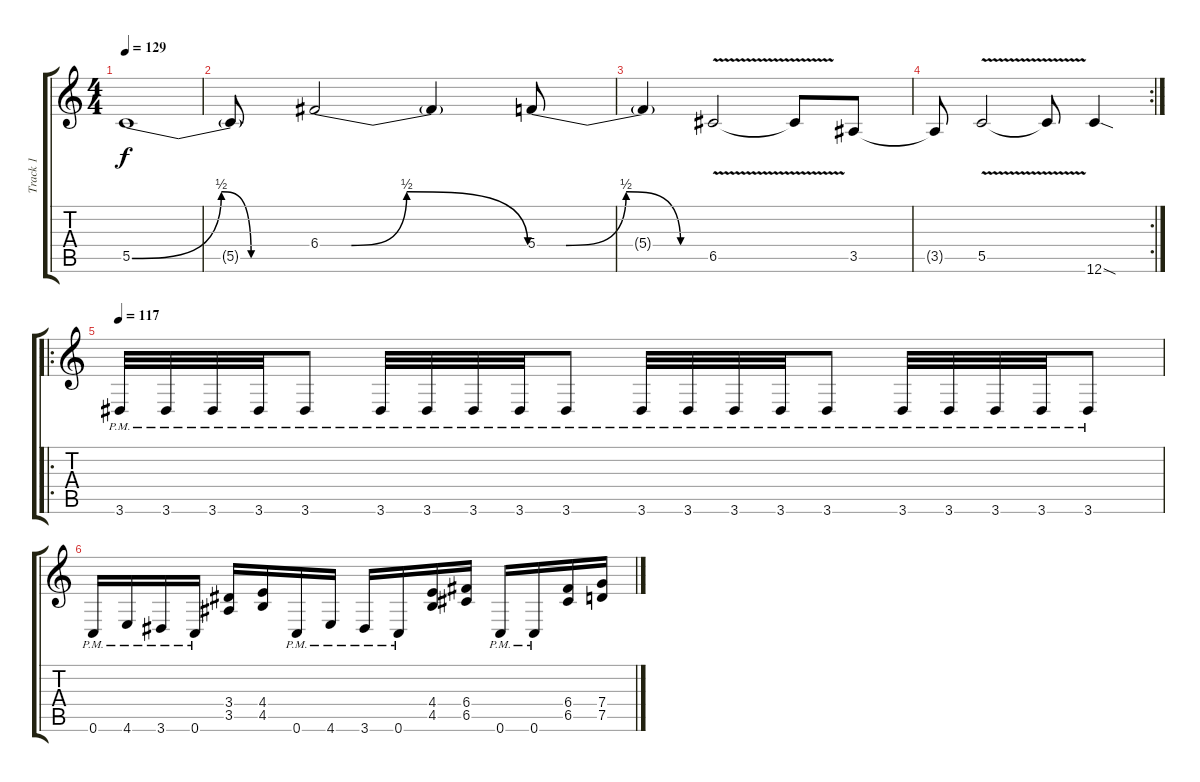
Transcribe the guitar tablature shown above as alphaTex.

\track ("Track 1" "Track 1") {instrument distortionguitar}
\staff {score tabs}
\tuning (D4 A3 F3 C3 G2 C2) {hide}
\ts (4 4)
\tempo 129
\clef g2
\ks c
5.5{be (custom 0 0 30 2 40 0 60 0)}.1{dy f} |
5.5{t}.8 6.4{be (custom 0 0 9 0 25 2 60 0)}.2 6.4{t}.4 5.4{be (custom 0 0 10 0 31 2 50 0 60 0)}.8 |
5.4{t}.4 6.5{v}.2 6.5{t}.8 3.5.8 |
\rc 2
3.5{t}.8 5.5{v}.2 5.5{t}.8 12.6{sod}.4 |
\ro
\tempo 117
3.6{pm}.32 3.6{pm}.32 3.6{pm}.32 3.6{pm}.32 3.6{pm}.8 3.6{pm}.32 3.6{pm}.32 3.6{pm}.32 3.6{pm}.32 3.6{pm}.8 3.6{pm}.32 3.6{pm}.32 3.6{pm}.32 3.6{pm}.32 3.6{pm}.8 3.6{pm}.32 3.6{pm}.32 3.6{pm}.32 3.6{pm}.32 3.6{pm}.8 |
0.6{pm}.16 4.6{pm}.16 3.6{pm}.16 0.6{pm}.16 (3.4 3.5).16 (4.4 4.5).16 0.6{pm}.16 4.6{pm}.16 3.6{pm}.16 0.6{pm}.16 (4.4 4.5).16 (6.4 6.5).16 0.6{pm}.16 0.6{pm}.16 (6.4 6.5).16 (7.4 7.5).16
